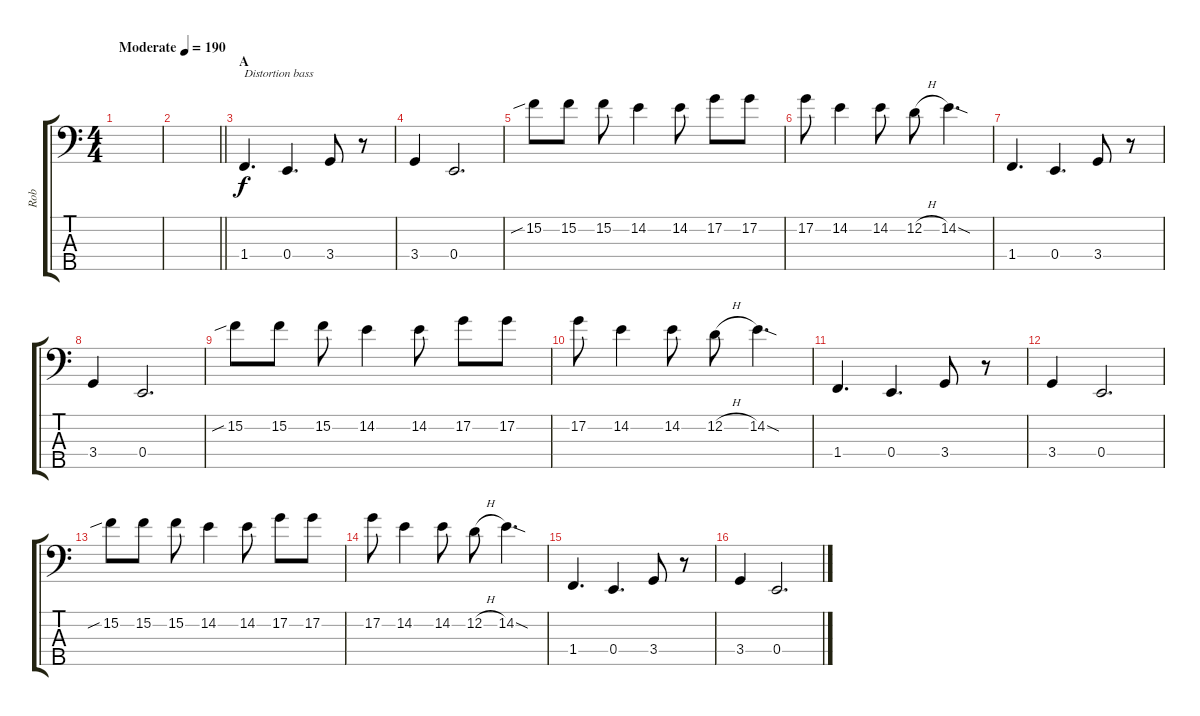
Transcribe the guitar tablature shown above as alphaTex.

\track ("Rob" "Rob") {instrument electricbassfinger}
\staff {score tabs}
\tuning (G2 D2 A1 E1 B0) {hide}
\ts (4 4)
\tempo (190 "Moderate")
\clef f4
\ks c
|
\barLineRight lightlight
|
\section ("" "A")
1.4.4{d txt "Distortion bass"} 0.4.4{d} 3.4.8 r.8 |
3.4.4 0.4.2{d} |
15.2{sib}.8 15.2.8 15.2.8 14.2.4 14.2.8 17.2.8 17.2.8 |
17.2.8 14.2.4 14.2.8 12.2{h}.8 14.2{sod}.4{d} |
1.4.4{d} 0.4.4{d} 3.4.8 r.8 |
3.4.4 0.4.2{d} |
15.2{sib}.8 15.2.8 15.2.8 14.2.4 14.2.8 17.2.8 17.2.8 |
17.2.8 14.2.4 14.2.8 12.2{h}.8 14.2{sod}.4{d} |
1.4.4{d} 0.4.4{d} 3.4.8 r.8 |
3.4.4 0.4.2{d} |
15.2{sib}.8 15.2.8 15.2.8 14.2.4 14.2.8 17.2.8 17.2.8 |
17.2.8 14.2.4 14.2.8 12.2{h}.8 14.2{sod}.4{d} |
1.4.4{d} 0.4.4{d} 3.4.8 r.8 |
3.4.4 0.4.2{d}
